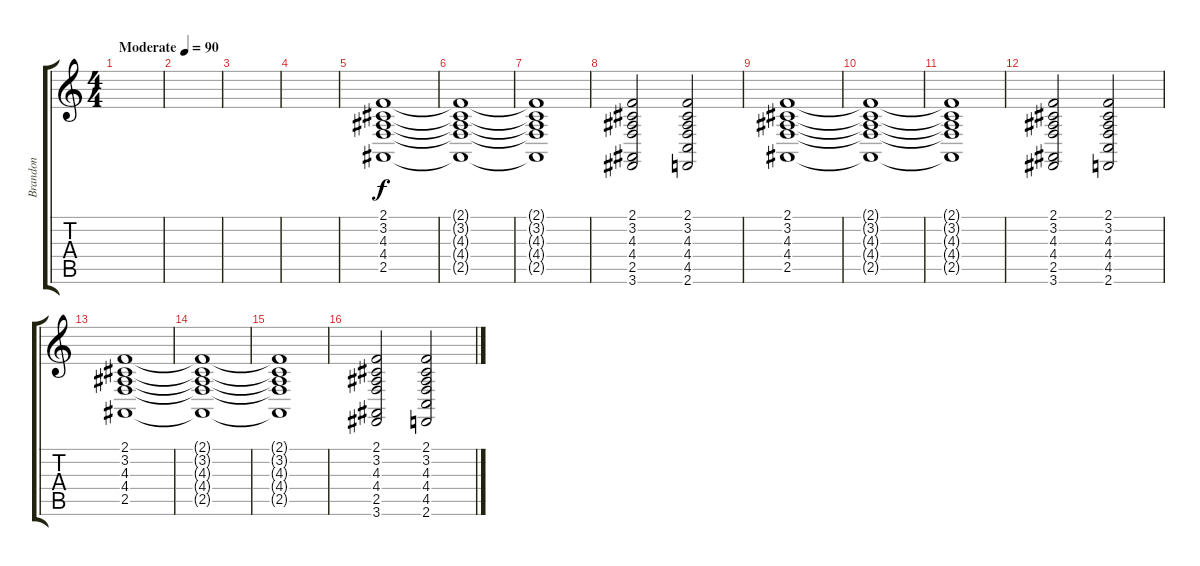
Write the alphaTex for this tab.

\track ("Brandon" "Brandon") {instrument pad8sweep}
\staff {score tabs}
\tuning (Eb4 Bb3 Gb3 Db3 Ab2 Eb2) {hide}
\ts (4 4)
\tempo (90 "Moderate")
\clef g2
\ks c
|
|
|
|
(2.1 3.2 4.3 4.4 2.5).1 |
(2.1{t} 3.2{t} 4.3{t} 4.4{t} 2.5{t}).1 |
(2.1{t} 3.2{t} 4.3{t} 4.4{t} 2.5{t}).1 |
(2.1 3.2 4.3 4.4 2.5 3.6).2 (2.1 3.2 4.3 4.4 4.5 2.6).2 |
(2.1 3.2 4.3 4.4 2.5).1 |
(2.1{t} 3.2{t} 4.3{t} 4.4{t} 2.5{t}).1 |
(2.1{t} 3.2{t} 4.3{t} 4.4{t} 2.5{t}).1 |
(2.1 3.2 4.3 4.4 2.5 3.6).2 (2.1 3.2 4.3 4.4 4.5 2.6).2 |
(2.1 3.2 4.3 4.4 2.5).1 |
(2.1{t} 3.2{t} 4.3{t} 4.4{t} 2.5{t}).1 |
(2.1{t} 3.2{t} 4.3{t} 4.4{t} 2.5{t}).1 |
(2.1 3.2 4.3 4.4 2.5 3.6).2 (2.1 3.2 4.3 4.4 4.5 2.6).2
